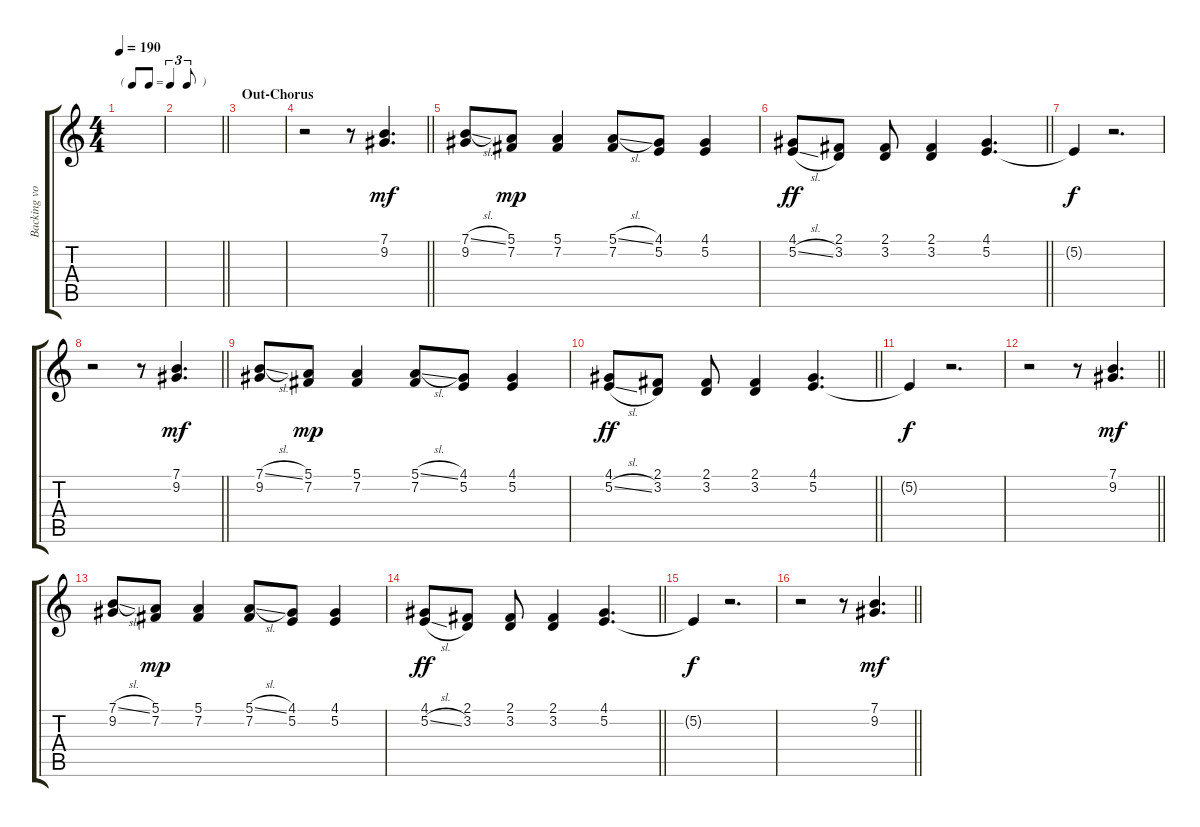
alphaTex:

\track ("Backing vocals" "Backing vo") {instrument trumpet}
\staff {score tabs}
\tuning (E4 B3 G3 D3 A2 E2) {hide}
\ts (4 4)
\tf triplet8th
\tempo 190
\clef g2
\ks c
|
\barLineRight lightlight
|
\section ("" "Out-Chorus")
|
\barLineRight lightlight
r.2 r.8 (7.1 9.2).4{d dy mf} |
(7.1{sl} 9.2).8 (5.1 7.2).8{dy mp} (5.1 7.2).4 (5.1{sl} 7.2).8 (4.1 5.2).8 (4.1 5.2).4 |
\barLineRight lightlight
(4.1 5.2{sl}).8{dy ff} (2.1 3.2).8 (2.1 3.2).8 (2.1 3.2).4 (4.1 5.2).4{d} |
5.2{t}.4{dy f} r.2{d} |
\barLineRight lightlight
r.2 r.8 (7.1 9.2).4{d dy mf} |
(7.1{sl} 9.2).8 (5.1 7.2).8{dy mp} (5.1 7.2).4 (5.1{sl} 7.2).8 (4.1 5.2).8 (4.1 5.2).4 |
\barLineRight lightlight
(4.1 5.2{sl}).8{dy ff} (2.1 3.2).8 (2.1 3.2).8 (2.1 3.2).4 (4.1 5.2).4{d} |
5.2{t}.4{dy f} r.2{d} |
\barLineRight lightlight
r.2 r.8 (7.1 9.2).4{d dy mf} |
(7.1{sl} 9.2).8 (5.1 7.2).8{dy mp} (5.1 7.2).4 (5.1{sl} 7.2).8 (4.1 5.2).8 (4.1 5.2).4 |
\barLineRight lightlight
(4.1 5.2{sl}).8{dy ff} (2.1 3.2).8 (2.1 3.2).8 (2.1 3.2).4 (4.1 5.2).4{d} |
5.2{t}.4{dy f} r.2{d} |
\barLineRight lightlight
r.2 r.8 (7.1 9.2).4{d dy mf}
